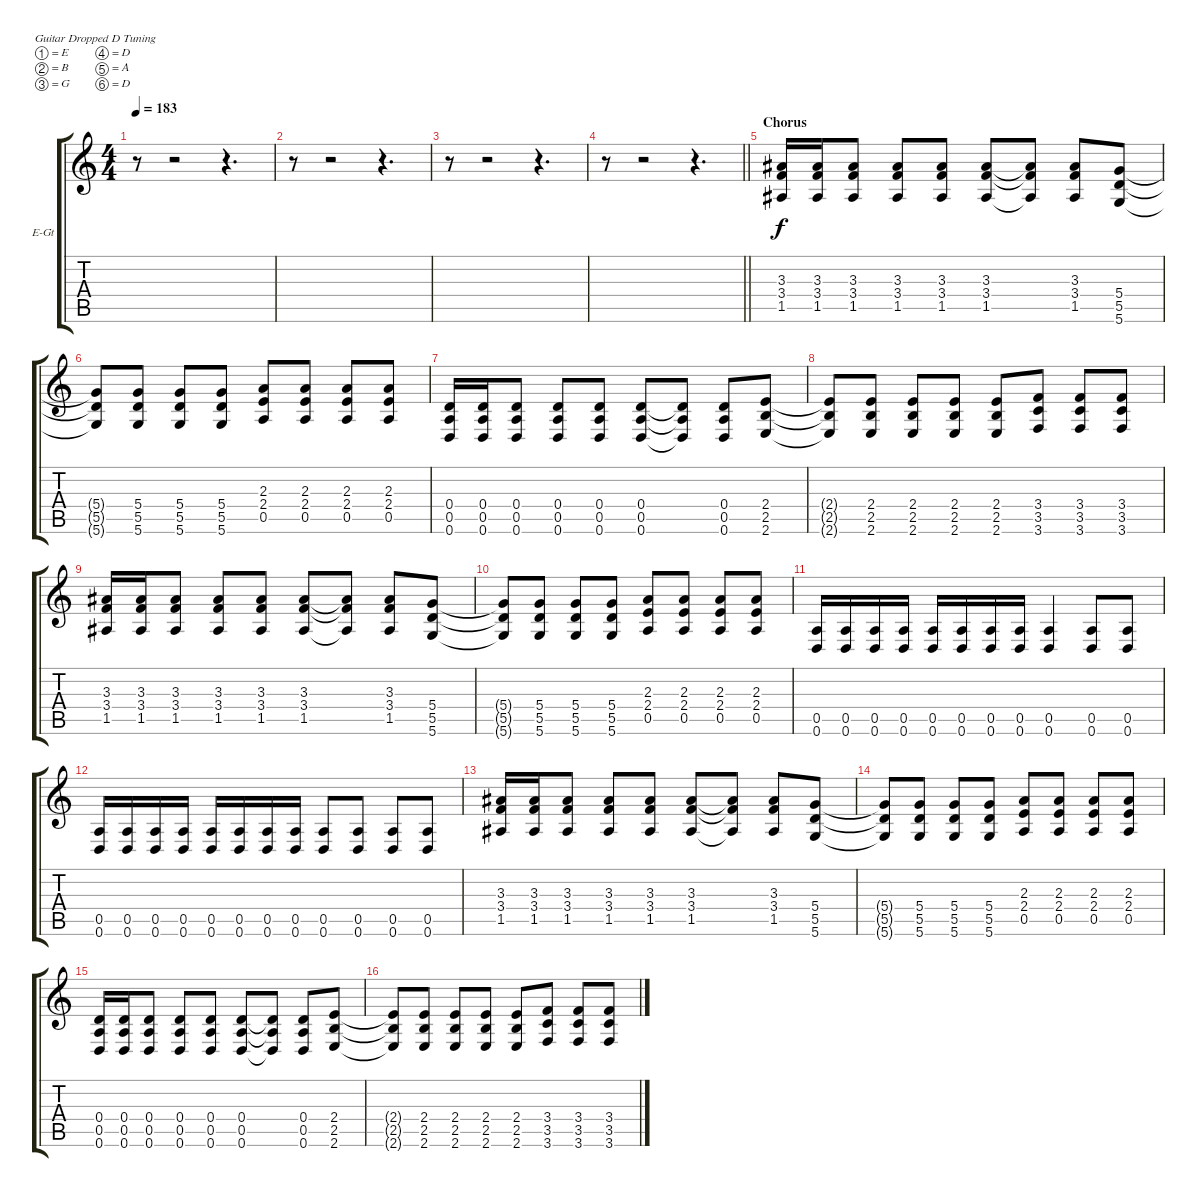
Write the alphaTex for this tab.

\bracketExtendMode groupsimilarinstruments
\firstSystemTrackNameOrientation horizontal
\otherSystemsTrackNameOrientation horizontal
\track ("Guitar 2" "E-Gt") {instrument overdrivenguitar}
\staff {score tabs}
\tuning (E4 B3 G3 D3 A2 D2)
\ts (4 4)
\tempo 183
\clef g2
\ks c
r.8{dy f} r.2 r.4{d} |
r.8 r.2 r.4{d} |
r.8 r.2 r.4{d} |
\barLineRight lightlight
r.8 r.2 r.4{d} |
\section ("" "Chorus")
(3.3 3.4 1.5).16 (3.3 3.4 1.5).16 (3.3 3.4 1.5).8 (3.3 3.4 1.5).8 (3.3 3.4 1.5).8 (3.3 3.4 1.5).8 (3.3{t} 3.4{t} 1.5{t}).8 (3.3 3.4 1.5).8 (5.4 5.5 5.6).8 |
(5.4{t} 5.5{t} 5.6{t}).8 (5.4 5.5 5.6).8 (5.4 5.5 5.6).8 (5.4 5.5 5.6).8 (2.3 2.4 0.5).8 (2.3 2.4 0.5).8 (2.3 2.4 0.5).8 (2.3 2.4 0.5).8 |
(0.4 0.5 0.6).16 (0.4 0.5 0.6).16 (0.4 0.5 0.6).8 (0.4 0.5 0.6).8 (0.4 0.5 0.6).8 (0.4 0.5 0.6).8 (0.4{t} 0.5{t} 0.6{t}).8 (0.4 0.5 0.6).8 (2.4 2.5 2.6).8 |
(2.4{t} 2.5{t} 2.6{t}).8 (2.4 2.5 2.6).8 (2.4 2.5 2.6).8 (2.4 2.5 2.6).8 (2.4 2.5 2.6).8 (3.4 3.5 3.6).8 (3.4 3.5 3.6).8 (3.4 3.5 3.6).8 |
(3.3 3.4 1.5).16 (3.3 3.4 1.5).16 (3.3 3.4 1.5).8 (3.3 3.4 1.5).8 (3.3 3.4 1.5).8 (3.3 3.4 1.5).8 (3.3{t} 3.4{t} 1.5{t}).8 (3.3 3.4 1.5).8 (5.4 5.5 5.6).8 |
(5.4{t} 5.5{t} 5.6{t}).8 (5.4 5.5 5.6).8 (5.4 5.5 5.6).8 (5.4 5.5 5.6).8 (2.3 2.4 0.5).8 (2.3 2.4 0.5).8 (2.3 2.4 0.5).8 (2.3 2.4 0.5).8 |
(0.5 0.6).16 (0.5 0.6).16 (0.5 0.6).16 (0.5 0.6).16 (0.5 0.6).16 (0.5 0.6).16 (0.5 0.6).16 (0.5 0.6).16 (0.5 0.6).4 (0.5 0.6).8 (0.5 0.6).8 |
(0.5 0.6).16 (0.5 0.6).16 (0.5 0.6).16 (0.5 0.6).16 (0.5 0.6).16 (0.5 0.6).16 (0.5 0.6).16 (0.5 0.6).16 (0.5 0.6).8 (0.5 0.6).8 (0.5 0.6).8 (0.5 0.6).8 |
(3.3 3.4 1.5).16 (3.3 3.4 1.5).16 (3.3 3.4 1.5).8 (3.3 3.4 1.5).8 (3.3 3.4 1.5).8 (3.3 3.4 1.5).8 (3.3{t} 3.4{t} 1.5{t}).8 (3.3 3.4 1.5).8 (5.4 5.5 5.6).8 |
(5.4{t} 5.5{t} 5.6{t}).8 (5.4 5.5 5.6).8 (5.4 5.5 5.6).8 (5.4 5.5 5.6).8 (2.3 2.4 0.5).8 (2.3 2.4 0.5).8 (2.3 2.4 0.5).8 (2.3 2.4 0.5).8 |
(0.4 0.5 0.6).16 (0.4 0.5 0.6).16 (0.4 0.5 0.6).8 (0.4 0.5 0.6).8 (0.4 0.5 0.6).8 (0.4 0.5 0.6).8 (0.4{t} 0.5{t} 0.6{t}).8 (0.4 0.5 0.6).8 (2.4 2.5 2.6).8 |
(2.4{t} 2.5{t} 2.6{t}).8 (2.4 2.5 2.6).8 (2.4 2.5 2.6).8 (2.4 2.5 2.6).8 (2.4 2.5 2.6).8 (3.4 3.5 3.6).8 (3.4 3.5 3.6).8 (3.4 3.5 3.6).8
